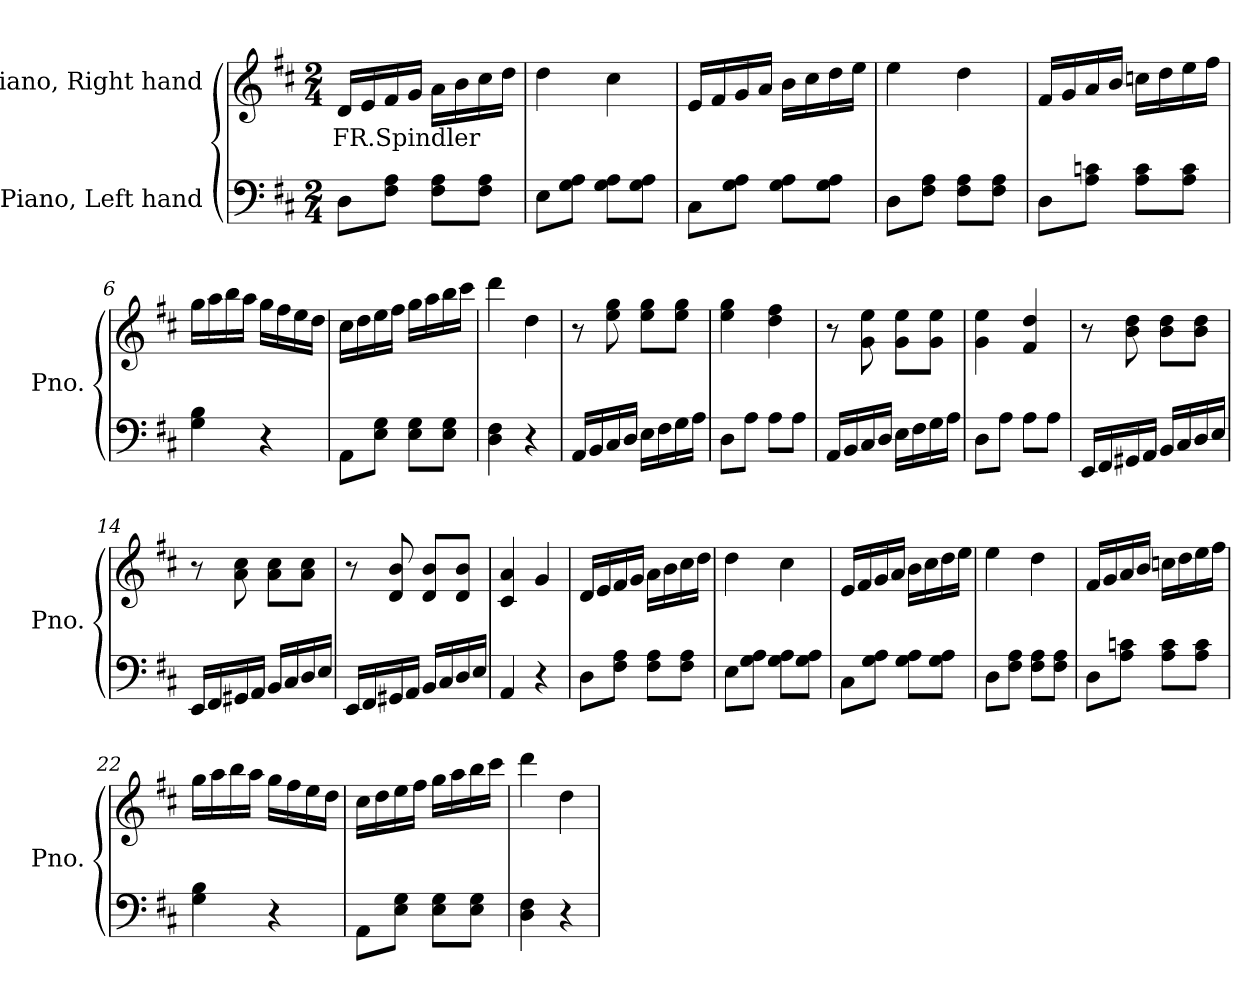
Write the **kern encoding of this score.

**kern	**kern	**text
*part2	*part1	*part1
*staff2	*staff1	*staff1
*I"Piano, Left hand	*I"Piano, Right hand	*
*I'Pno.	*I'Pno.	*
*clefF4	*clefG2	*
*k[f#c#]	*k[f#c#]	*
*M2/4	*M2/4	*
*MM100	*MM100	*
=1	=1	=1
!	!	!LO:LY:b
8D\L	16d/LL	FR.Spindler
.	16e/	.
8F#\ 8A\J	16f#/	.
.	16g/JJ	.
8F#\ 8A\L	16a\LL	.
.	16b\	.
8F#\ 8A\J	16cc#\	.
.	16dd\JJ	.
=2	=2	=2
8E\L	4dd\	.
8G\ 8A\J	.	.
8G\ 8A\L	4cc#\	.
8G\ 8A\J	.	.
=3	=3	=3
8C#\L	16e/LL	.
.	16f#/	.
8G\ 8A\J	16g/	.
.	16a/JJ	.
8G\ 8A\L	16b\LL	.
.	16cc#\	.
8G\ 8A\J	16dd\	.
.	16ee\JJ	.
=4	=4	=4
8D\L	4ee\	.
8F#\ 8A\J	.	.
8F#\ 8A\L	4dd\	.
8F#\ 8A\J	.	.
!!LO:LB:g=z
=5	=5	=5
8D\L	16f#/LL	.
.	16g/	.
8A\ 8cn\J	16a/	.
.	16b/JJ	.
8A\ 8c\L	16ccn\LL	.
.	16dd\	.
8A\ 8c\J	16ee\	.
.	16ff#\JJ	.
=6	=6	=6
4G\ 4B\	16gg\LL	.
.	16aa\	.
.	16bb\	.
.	16aa\JJ	.
4r	16gg\LL	.
.	16ff#\	.
.	16ee\	.
.	16dd\JJ	.
=7	=7	=7
8AA\L	16cc#\LL	.
.	16dd\	.
8E\ 8G\J	16ee\	.
.	16ff#\JJ	.
8E\ 8G\L	16gg\LL	.
.	16aa\	.
8E\ 8G\J	16bb\	.
.	16ccc#\JJ	.
=8	=8	=8
4D\ 4F#\	4ddd\	.
4r	4dd\	.
=9	=9	=9
16AA/LL	8r	.
16BB/	.	.
16C#/	8ee\ 8gg\	.
16D/JJ	.	.
16E\LL	8ee\ 8gg\L	.
16F#\	.	.
16G\	8ee\ 8gg\J	.
16A\JJ	.	.
!!LO:LB:g=z
=10	=10	=10
8D\L	4ee\ 4gg\	.
8A\J	.	.
8A\L	4dd\ 4ff#\	.
8A\J	.	.
=11	=11	=11
16AA/LL	8r	.
16BB/	.	.
16C#/	8g\ 8ee\	.
16D/JJ	.	.
16E\LL	8g\ 8ee\L	.
16F#\	.	.
16G\	8g\ 8ee\J	.
16A\JJ	.	.
=12	=12	=12
8D\L	4g\ 4ee\	.
8A\J	.	.
8A\L	4f#/ 4dd/	.
8A\J	.	.
=13	=13	=13
16EE/LL	8r	.
16FF#/	.	.
16GG#X/	8b\ 8dd\	.
16AA/JJ	.	.
16BB/LL	8b\ 8dd\L	.
16C#/	.	.
16D/	8b\ 8dd\J	.
16E/JJ	.	.
=14	=14	=14
16EE/LL	8r	.
16FF#/	.	.
16GG#X/	8a\ 8cc#\	.
16AA/JJ	.	.
16BB/LL	8a\ 8cc#\L	.
16C#/	.	.
16D/	8a\ 8cc#\J	.
16E/JJ	.	.
!!LO:LB:g=z
=15	=15	=15
16EE/LL	8r	.
16FF#/	.	.
16GG#X/	8d/ 8b/	.
16AA/JJ	.	.
16BB/LL	8d/ 8b/L	.
16C#/	.	.
16D/	8d/ 8b/J	.
16E/JJ	.	.
=16	=16	=16
4AA/	4c#/ 4a/	.
4r	4g/	.
=17	=17	=17
8D\L	16d/LL	.
.	16e/	.
8F#\ 8A\J	16f#/	.
.	16g/JJ	.
8F#\ 8A\L	16a\LL	.
.	16b\	.
8F#\ 8A\J	16cc#\	.
.	16dd\JJ	.
=18	=18	=18
8E\L	4dd\	.
8G\ 8A\J	.	.
8G\ 8A\L	4cc#\	.
8G\ 8A\J	.	.
=19	=19	=19
8C#\L	16e/LL	.
.	16f#/	.
8G\ 8A\J	16g/	.
.	16a/JJ	.
8G\ 8A\L	16b\LL	.
.	16cc#\	.
8G\ 8A\J	16dd\	.
.	16ee\JJ	.
=20	=20	=20
8D\L	4ee\	.
8F#\ 8A\J	.	.
8F#\ 8A\L	4dd\	.
8F#\ 8A\J	.	.
!!LO:LB:g=z
=21	=21	=21
8D\L	16f#/LL	.
.	16g/	.
8A\ 8cn\J	16a/	.
.	16b/JJ	.
8A\ 8c\L	16ccn\LL	.
.	16dd\	.
8A\ 8c\J	16ee\	.
.	16ff#\JJ	.
=22	=22	=22
4G\ 4B\	16gg\LL	.
.	16aa\	.
.	16bb\	.
.	16aa\JJ	.
4r	16gg\LL	.
.	16ff#\	.
.	16ee\	.
.	16dd\JJ	.
=23	=23	=23
8AA\L	16cc#\LL	.
.	16dd\	.
8E\ 8G\J	16ee\	.
.	16ff#\JJ	.
8E\ 8G\L	16gg\LL	.
.	16aa\	.
8E\ 8G\J	16bb\	.
.	16ccc#\JJ	.
=24	=24	=24
4D\ 4F#\	4ddd\	.
4r	4dd\	.
=	=	=
*-	*-	*-
